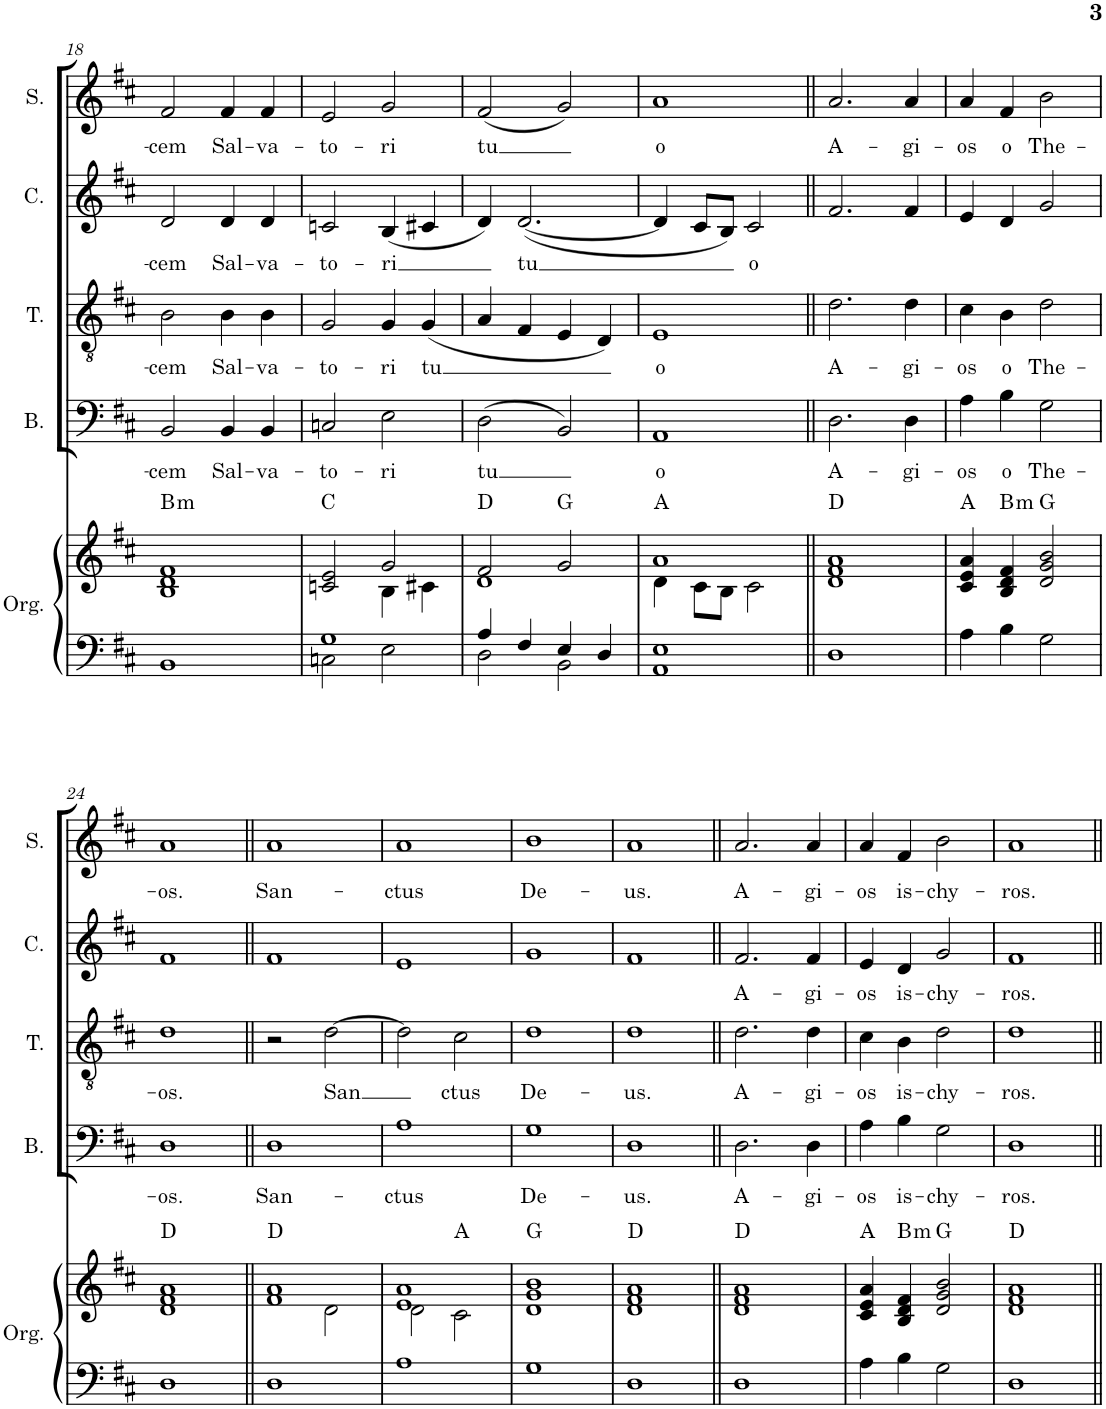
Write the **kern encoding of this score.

**kern	**kern	**harte	**kern	**text	**kern	**text	**kern	**text	**kern	**text
*part5	*part5	*part5	*part4	*part4	*part3	*part3	*part2	*part2	*part1	*part1
*staff6	*staff5	*	*staff4	*staff4	*staff3	*staff3	*staff2	*staff2	*staff1	*staff1
*I"Órgano	*	*	*I"Bajo	*	*I"Tenor	*	*I"Contralto	*	*I"Soprano	*
*	*	*	*I'B.	*	*I'T.	*	*I'C.	*	*I'S.	*
!!LO:PB:g=z
*clefF4	*clefG2	*	*clefF4	*	*clefGv2	*	*clefG2	*	*clefG2	*
*k[f#c#]	*k[f#c#]	*	*k[f#c#]	*	*k[f#c#]	*	*k[f#c#]	*	*k[f#c#]	*
*M2/2	*M2/2	*	*M2/2	*	*M2/2	*	*M2/2	*	*M2/2	*
*met(c|)	*met(c|)	*	*met(c|)	*	*met(c|)	*	*met(c|)	*	*met(c|)	*
=18	=18	=18	=18	=18	=18	=18	=18	=18	=18	=18
!	!	!LO:H:kt=m	!	!LO:LY:b	!	!LO:LY:b	!	!LO:LY:b	!	!LO:LY:b
1BB	1B 1d 1f#	B:min	2BB/	-cem	2B\	-cem	2d/	-cem	2f#/	-cem
!	!	!	!	!LO:LY:b	!	!LO:LY:b	!	!LO:LY:b	!	!LO:LY:b
.	.	.	4BB/	Sal-	4B\	Sal-	4d/	Sal-	4f#/	Sal-
!	!	!	!	!LO:LY:b	!	!LO:LY:b	!	!LO:LY:b	!	!LO:LY:b
.	.	.	4BB/	-va-	4B\	-va-	4d/	-va-	4f#/	-va-
=19	=19	=19	=19	=19	=19	=19	=19	=19	=19	=19
*^	*^	*	*	*	*	*	*	*	*	*
!	!	!	!	!	!	!LO:LY:b	!	!LO:LY:b	!	!LO:LY:b	!	!LO:LY:b
1G	2Cn\	2cn/ 2e/	2ryy	C:maj	2Cn/	-to-	2G/	-to-	2cn/	-to-	2e/	-to-
!	!	!	!	!	!	!LO:LY:b	!	!LO:LY:b	!	!LO:LY:b	!	!LO:LY:b
.	2E\	2g/	4B\	.	2E\	-ri	4G/	-ri	(4B/	-ri	2g/	-ri
!	!	!	!	!	!	!	!	!LO:LY:b	!	!	!	!
.	.	.	4c#X\	.	.	.	(4G/	tu	4c#X/	.	.	.
=20	=20	=20	=20	=20	=20	=20	=20	=20	=20	=20	=20	=20
!	!	!	!	!	!	!LO:LY:b	!	!	!	!	!	!LO:LY:b
4A/	2D\	2f#/	1d	D:maj	(2D\	tu	4A/	.	4d/)	.	(2f#/	tu
!	!	!	!	!	!	!	!	!	!	!LO:LY:b	!	!
4F#/	.	.	.	.	.	.	4F#/	.	([2.d/	tu	.	.
4E/	2BB\	2g/	.	G:maj	2BB/)	.	4E/	.	.	.	2g/)	.
4D/	.	.	.	.	.	.	4D/)	.	.	.	.	.
*v	*v	*	*	*	*	*	*	*	*	*	*	*
=21	=21	=21	=21	=21	=21	=21	=21	=21	=21	=21	=21
!	!	!	!	!	!LO:LY:b	!	!LO:LY:b	!	!	!	!LO:LY:b
1AA 1E	1a	4d\	A:maj	1AA	o	1E	o	4d/]	.	1a	o
.	.	8c#\L	.	.	.	.	.	8c#/L	.	.	.
.	.	8B\J	.	.	.	.	.	8B/J)	.	.	.
!	!	!	!	!	!	!	!	!	!LO:LY:b	!	!
.	.	2c#\	.	.	.	.	.	2c#/	o	.	.
=22||	=22||	=22||	=22||	=22||	=22||	=22||	=22||	=22||	=22||	=22||	=22||
!	!	!	!	!	!LO:LY:b	!	!LO:LY:b	!	!	!	!LO:LY:b
*	*v	*v	*	*	*	*	*	*	*	*	*
1D	1d 1f# 1a	D:maj	2.D\	A-	2.d\	A-	2.f#/	.	2.a/	A-
!	!	!	!	!LO:LY:b	!	!LO:LY:b	!	!	!	!LO:LY:b
.	.	.	4D\	-gi-	4d\	-gi-	4f#/	.	4a/	-gi-
=23	=23	=23	=23	=23	=23	=23	=23	=23	=23	=23
!	!	!	!	!LO:LY:b	!	!LO:LY:b	!	!	!	!LO:LY:b
4A\	4c#/ 4e/ 4a/	A:maj	4A\	-os	4c#\	-os	4e/	.	4a/	-os
!	!	!LO:H:kt=m	!	!LO:LY:b	!	!LO:LY:b	!	!	!	!LO:LY:b
4B\	4B/ 4d/ 4f#/	B:min	4B\	o	4B\	o	4d/	.	4f#/	o
!	!	!	!	!LO:LY:b	!	!LO:LY:b	!	!	!	!LO:LY:b
2G\	2d/ 2g/ 2b/	G:maj	2G\	The-	2d\	The-	2g/	.	2b\	The-
!!LO:LB:g=z
=24	=24	=24	=24	=24	=24	=24	=24	=24	=24	=24
!	!	!	!	!LO:LY:b	!	!LO:LY:b	!	!	!	!LO:LY:b
1D	1d 1f# 1a	D:maj	1D	-os.	1d	-os.	1f#	.	1a	-os.
=25||	=25||	=25||	=25||	=25||	=25||	=25||	=25||	=25||	=25||	=25||
*	*^	*	*	*	*	*	*	*	*	*
!	!	!	!	!	!LO:LY:b	!	!	!	!	!	!LO:LY:b
1D	1f# 1a	2ryy	D:maj	1D	San-	2r	.	1f#	.	1a	San-
!	!	!	!	!	!	!	!LO:LY:b	!	!	!	!
.	.	2d\	.	.	.	[2d\	San	.	.	.	.
=26	=26	=26	=26	=26	=26	=26	=26	=26	=26	=26	=26
!	!	!	!	!	!LO:LY:b	!	!	!	!	!	!LO:LY:b
1A	1e 1a	2d\	.	1A	-ctus	2d\]	.	1e	.	1a	-ctus
!	!	!	!	!	!	!	!LO:LY:b	!	!	!	!
.	.	2c#\	A:maj	.	.	2c#\	ctus	.	.	.	.
=27	=27	=27	=27	=27	=27	=27	=27	=27	=27	=27	=27
!	!	!	!	!	!LO:LY:b	!	!LO:LY:b	!	!	!	!LO:LY:b
*	*v	*v	*	*	*	*	*	*	*	*	*
1G	1d 1g 1b	G:maj	1G	De-	1d	De-	1g	.	1b	De-
=28	=28	=28	=28	=28	=28	=28	=28	=28	=28	=28
!	!	!	!	!LO:LY:b	!	!LO:LY:b	!	!	!	!LO:LY:b
1D	1d 1f# 1a	D:maj	1D	-us.	1d	-us.	1f#	.	1a	-us.
=29||	=29||	=29||	=29||	=29||	=29||	=29||	=29||	=29||	=29||	=29||
!	!	!	!	!LO:LY:b	!	!LO:LY:b	!	!LO:LY:b	!	!LO:LY:b
1D	1d 1f# 1a	D:maj	2.D\	A-	2.d\	A-	2.f#/	A-	2.a/	A-
!	!	!	!	!LO:LY:b	!	!LO:LY:b	!	!LO:LY:b	!	!LO:LY:b
.	.	.	4D\	-gi-	4d\	-gi-	4f#/	-gi-	4a/	-gi-
=30	=30	=30	=30	=30	=30	=30	=30	=30	=30	=30
!	!	!	!	!LO:LY:b	!	!LO:LY:b	!	!LO:LY:b	!	!LO:LY:b
4A\	4c#/ 4e/ 4a/	A:maj	4A\	-os	4c#\	-os	4e/	-os	4a/	-os
!	!	!LO:H:kt=m	!	!LO:LY:b	!	!LO:LY:b	!	!LO:LY:b	!	!LO:LY:b
4B\	4B/ 4d/ 4f#/	B:min	4B\	is-	4B\	is-	4d/	is-	4f#/	is-
!	!	!	!	!LO:LY:b	!	!LO:LY:b	!	!LO:LY:b	!	!LO:LY:b
2G\	2d/ 2g/ 2b/	G:maj	2G\	-chy-	2d\	-chy-	2g/	-chy-	2b\	-chy-
=31	=31	=31	=31	=31	=31	=31	=31	=31	=31	=31
!	!	!	!	!LO:LY:b	!	!LO:LY:b	!	!LO:LY:b	!	!LO:LY:b
1D	1d 1f# 1a	D:maj	1D	-ros.	1d	-ros.	1f#	-ros.	1a	-ros.
=||	=||	=||	=||	=||	=||	=||	=||	=||	=||	=||
*-	*-	*-	*-	*-	*-	*-	*-	*-	*-	*-
